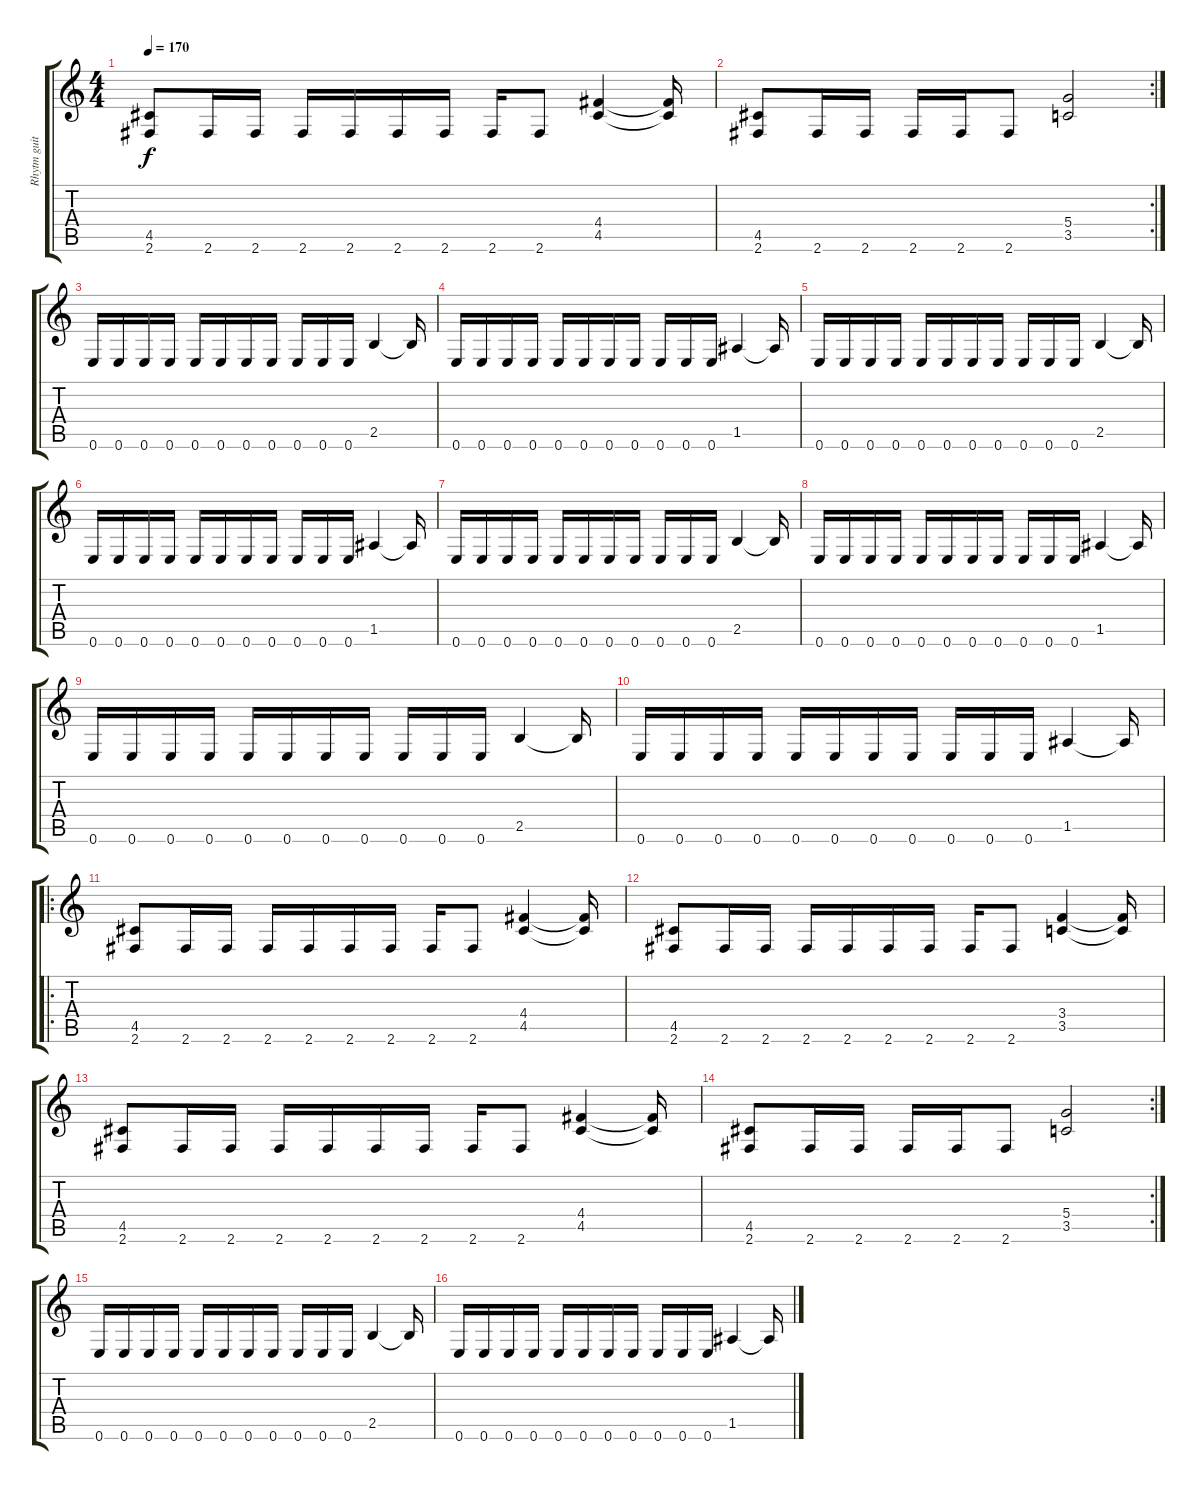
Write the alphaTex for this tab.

\track ("Rhytm guitar" "Rhytm guit") {instrument distortionguitar}
\staff {score tabs}
\tuning (E4 B3 G3 D3 A2 E2) {hide}
\ts (4 4)
\tempo 170
\clef g2
\ks c
(4.5 2.6).8{dy f} 2.6.16 2.6.16 2.6.16 2.6.16 2.6.16 2.6.16 2.6.16 2.6.8 (4.4 4.5).4 (4.4{t} 4.5{t}).16 |
\rc 2
(4.5 2.6).8 2.6.16 2.6.16 2.6.16 2.6.16 2.6.8 (5.4 3.5).2 |
0.6.16 0.6.16 0.6.16 0.6.16 0.6.16 0.6.16 0.6.16 0.6.16 0.6.16 0.6.16 0.6.16 2.5.4 2.5{t}.16 |
0.6.16 0.6.16 0.6.16 0.6.16 0.6.16 0.6.16 0.6.16 0.6.16 0.6.16 0.6.16 0.6.16 1.5.4 1.5{t}.16 |
0.6.16 0.6.16 0.6.16 0.6.16 0.6.16 0.6.16 0.6.16 0.6.16 0.6.16 0.6.16 0.6.16 2.5.4 2.5{t}.16 |
0.6.16 0.6.16 0.6.16 0.6.16 0.6.16 0.6.16 0.6.16 0.6.16 0.6.16 0.6.16 0.6.16 1.5.4 1.5{t}.16 |
0.6.16 0.6.16 0.6.16 0.6.16 0.6.16 0.6.16 0.6.16 0.6.16 0.6.16 0.6.16 0.6.16 2.5.4 2.5{t}.16 |
0.6.16 0.6.16 0.6.16 0.6.16 0.6.16 0.6.16 0.6.16 0.6.16 0.6.16 0.6.16 0.6.16 1.5.4 1.5{t}.16 |
0.6.16 0.6.16 0.6.16 0.6.16 0.6.16 0.6.16 0.6.16 0.6.16 0.6.16 0.6.16 0.6.16 2.5.4 2.5{t}.16 |
0.6.16 0.6.16 0.6.16 0.6.16 0.6.16 0.6.16 0.6.16 0.6.16 0.6.16 0.6.16 0.6.16 1.5.4 1.5{t}.16 |
\ro
(4.5 2.6).8 2.6.16 2.6.16 2.6.16 2.6.16 2.6.16 2.6.16 2.6.16 2.6.8 (4.4 4.5).4 (4.4{t} 4.5{t}).16 |
(4.5 2.6).8 2.6.16 2.6.16 2.6.16 2.6.16 2.6.16 2.6.16 2.6.16 2.6.8 (3.4 3.5).4 (3.4{t} 3.5{t}).16 |
(4.5 2.6).8 2.6.16 2.6.16 2.6.16 2.6.16 2.6.16 2.6.16 2.6.16 2.6.8 (4.4 4.5).4 (4.4{t} 4.5{t}).16 |
\rc 2
(4.5 2.6).8 2.6.16 2.6.16 2.6.16 2.6.16 2.6.8 (5.4 3.5).2 |
0.6.16 0.6.16 0.6.16 0.6.16 0.6.16 0.6.16 0.6.16 0.6.16 0.6.16 0.6.16 0.6.16 2.5.4 2.5{t}.16 |
0.6.16 0.6.16 0.6.16 0.6.16 0.6.16 0.6.16 0.6.16 0.6.16 0.6.16 0.6.16 0.6.16 1.5.4 1.5{t}.16
